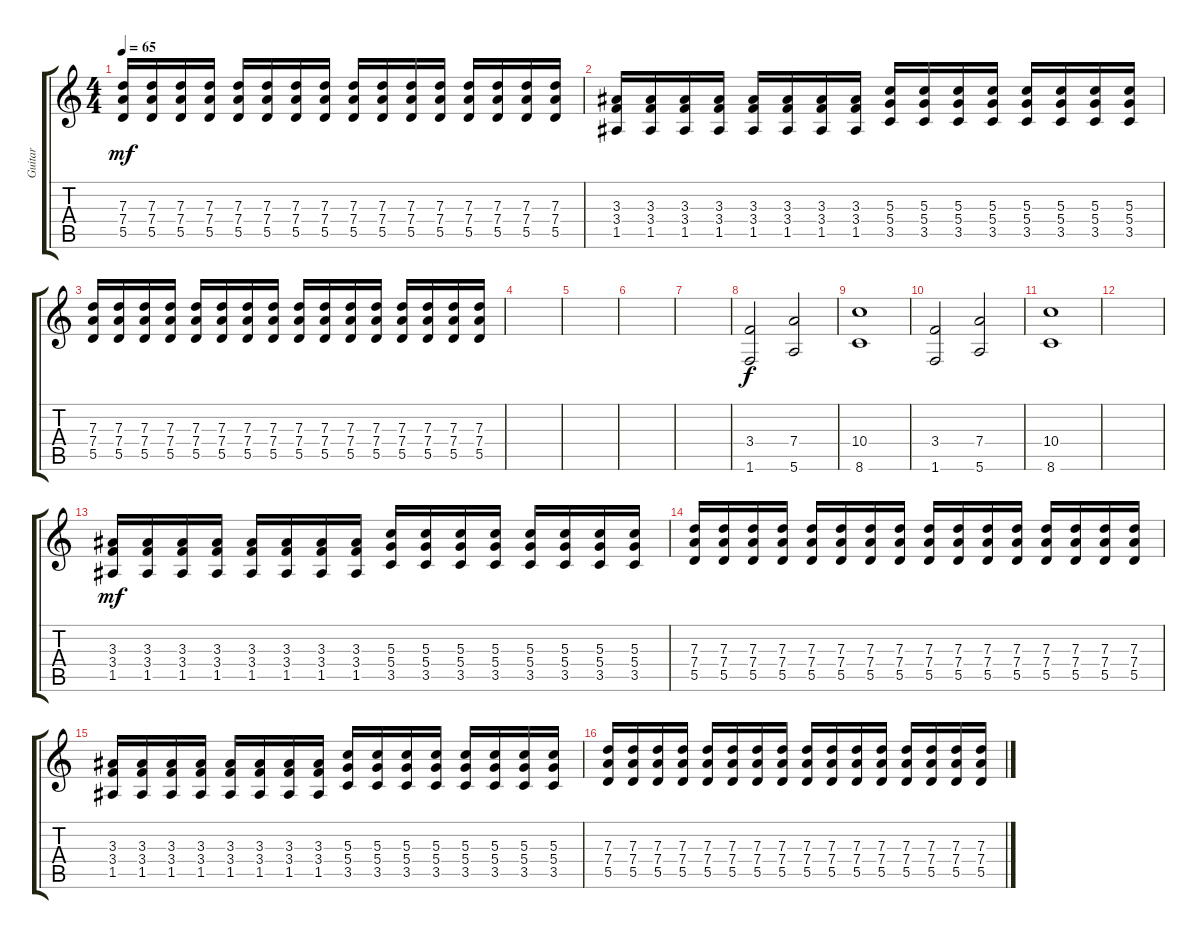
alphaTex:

\track ("Guitar" "Guitar") {instrument distortionguitar}
\staff {score tabs}
\tuning (E4 B3 G3 D3 A2 E2) {hide}
\ts (4 4)
\tempo 65
\clef g2
\ks c
(7.3 7.4 5.5).16{dy mf} (7.3 7.4 5.5).16 (7.3 7.4 5.5).16 (7.3 7.4 5.5).16 (7.3 7.4 5.5).16 (7.3 7.4 5.5).16 (7.3 7.4 5.5).16 (7.3 7.4 5.5).16 (7.3 7.4 5.5).16 (7.3 7.4 5.5).16 (7.3 7.4 5.5).16 (7.3 7.4 5.5).16 (7.3 7.4 5.5).16 (7.3 7.4 5.5).16 (7.3 7.4 5.5).16 (7.3 7.4 5.5).16 |
(3.3 3.4 1.5).16 (3.3 3.4 1.5).16 (3.3 3.4 1.5).16 (3.3 3.4 1.5).16 (3.3 3.4 1.5).16 (3.3 3.4 1.5).16 (3.3 3.4 1.5).16 (3.3 3.4 1.5).16 (5.3 5.4 3.5).16 (5.3 5.4 3.5).16 (5.3 5.4 3.5).16 (5.3 5.4 3.5).16 (5.3 5.4 3.5).16 (5.3 5.4 3.5).16 (5.3 5.4 3.5).16 (5.3 5.4 3.5).16 |
(7.3 7.4 5.5).16 (7.3 7.4 5.5).16 (7.3 7.4 5.5).16 (7.3 7.4 5.5).16 (7.3 7.4 5.5).16 (7.3 7.4 5.5).16 (7.3 7.4 5.5).16 (7.3 7.4 5.5).16 (7.3 7.4 5.5).16 (7.3 7.4 5.5).16 (7.3 7.4 5.5).16 (7.3 7.4 5.5).16 (7.3 7.4 5.5).16 (7.3 7.4 5.5).16 (7.3 7.4 5.5).16 (7.3 7.4 5.5).16 |
|
|
|
|
(3.4 1.6).2{dy f volume 10} (7.4 5.6).2 |
(10.4 8.6).1{volume 0} |
(3.4 1.6).2{volume 10} (7.4 5.6).2 |
(10.4 8.6).1{volume 0} |
|
(3.3 3.4 1.5).16{dy mf volume 14} (3.3 3.4 1.5).16 (3.3 3.4 1.5).16 (3.3 3.4 1.5).16 (3.3 3.4 1.5).16 (3.3 3.4 1.5).16 (3.3 3.4 1.5).16 (3.3 3.4 1.5).16 (5.3 5.4 3.5).16 (5.3 5.4 3.5).16 (5.3 5.4 3.5).16 (5.3 5.4 3.5).16 (5.3 5.4 3.5).16 (5.3 5.4 3.5).16 (5.3 5.4 3.5).16 (5.3 5.4 3.5).16 |
(7.3 7.4 5.5).16 (7.3 7.4 5.5).16 (7.3 7.4 5.5).16 (7.3 7.4 5.5).16 (7.3 7.4 5.5).16 (7.3 7.4 5.5).16 (7.3 7.4 5.5).16 (7.3 7.4 5.5).16 (7.3 7.4 5.5).16 (7.3 7.4 5.5).16 (7.3 7.4 5.5).16 (7.3 7.4 5.5).16 (7.3 7.4 5.5).16 (7.3 7.4 5.5).16 (7.3 7.4 5.5).16 (7.3 7.4 5.5).16 |
(3.3 3.4 1.5).16 (3.3 3.4 1.5).16 (3.3 3.4 1.5).16 (3.3 3.4 1.5).16 (3.3 3.4 1.5).16 (3.3 3.4 1.5).16 (3.3 3.4 1.5).16 (3.3 3.4 1.5).16 (5.3 5.4 3.5).16 (5.3 5.4 3.5).16 (5.3 5.4 3.5).16 (5.3 5.4 3.5).16 (5.3 5.4 3.5).16 (5.3 5.4 3.5).16 (5.3 5.4 3.5).16 (5.3 5.4 3.5).16 |
(7.3 7.4 5.5).16 (7.3 7.4 5.5).16 (7.3 7.4 5.5).16 (7.3 7.4 5.5).16 (7.3 7.4 5.5).16 (7.3 7.4 5.5).16 (7.3 7.4 5.5).16 (7.3 7.4 5.5).16 (7.3 7.4 5.5).16 (7.3 7.4 5.5).16 (7.3 7.4 5.5).16 (7.3 7.4 5.5).16 (7.3 7.4 5.5).16 (7.3 7.4 5.5).16 (7.3 7.4 5.5).16 (7.3 7.4 5.5).16
